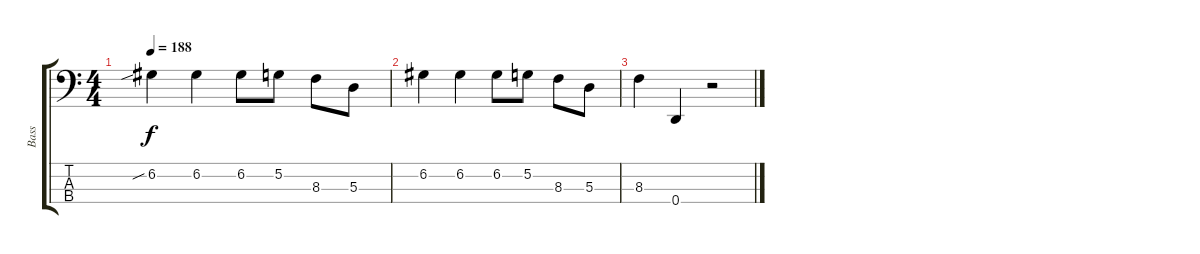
\track ("Bass" "Bass") {instrument electricbasspick}
\staff {score tabs}
\tuning (G2 D2 A1 D1) {hide}
\ts (4 4)
\tempo 188
\clef f4
\ks c
6.2{sib}.4{dy f} 6.2.4 6.2.8 5.2.8 8.3.8 5.3.8 |
6.2.4 6.2.4 6.2.8 5.2.8 8.3.8 5.3.8 |
8.3.4 0.4.4 r.2
